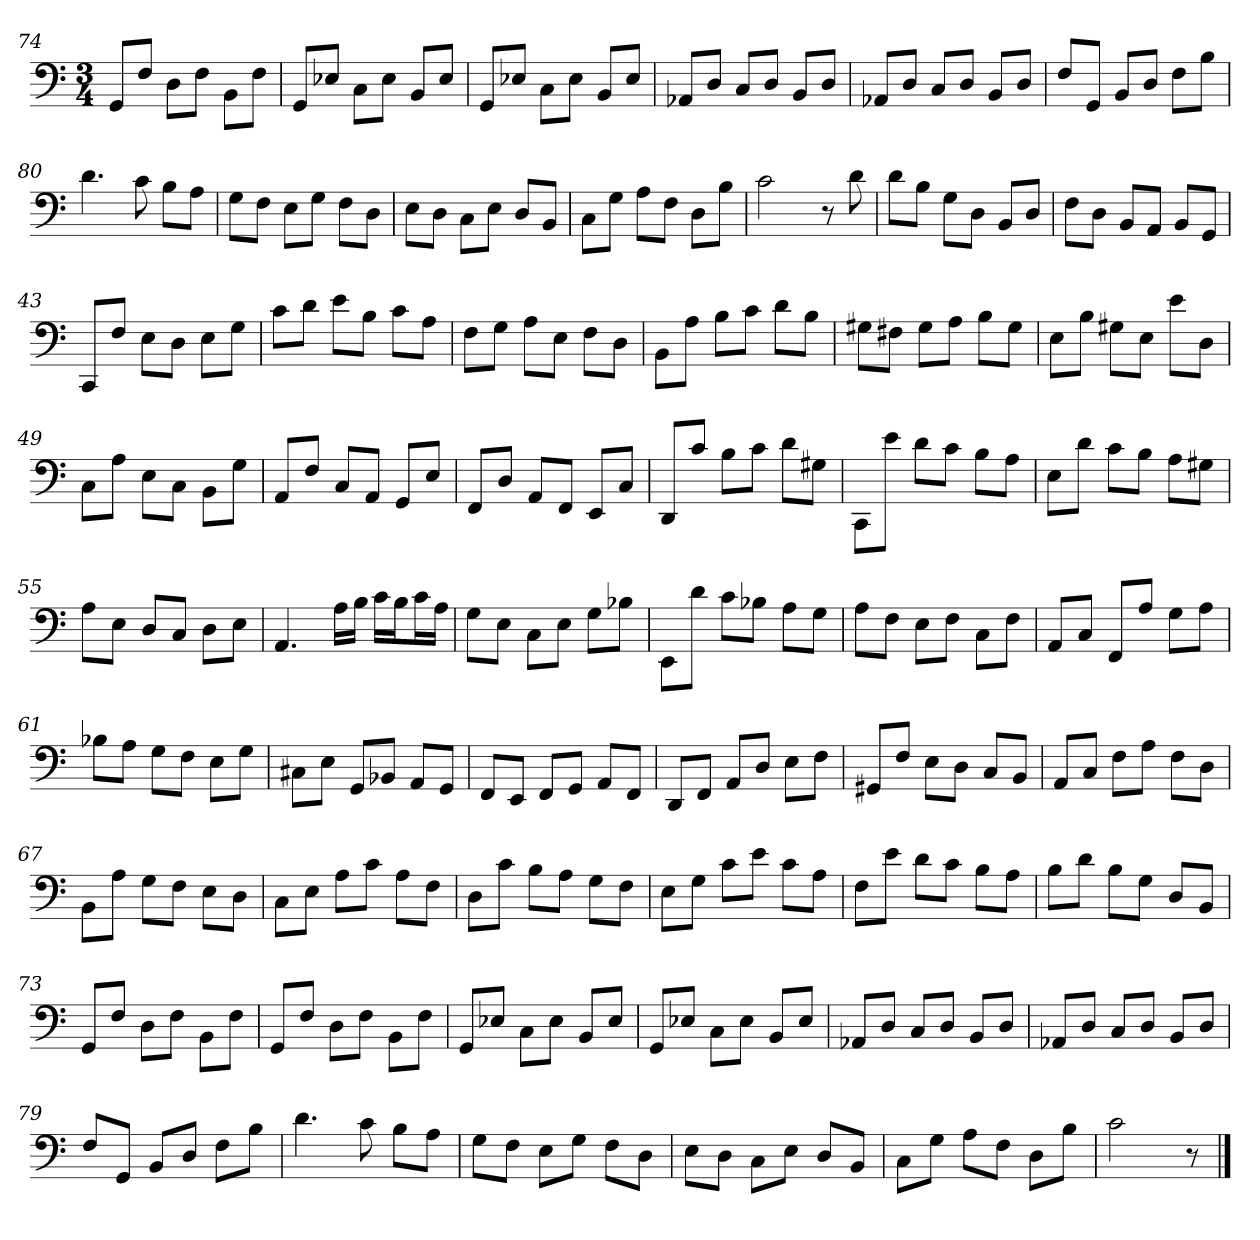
**kern
*part1
*staff1
*clefF4
*k[]
*C:
*M3/4
=74
8GG/L
8F/J
8D\L
8F\J
8BB\L
8F\J
=75
8GG/L
8E-X/J
8C\L
8E-\J
8BB/L
8E-/J
=76
8GG/L
8E-X/J
8C\L
8E-\J
8BB/L
8E-/J
=77
8AA-X/L
8D/J
8C/L
8D/J
8BB/L
8D/J
=78
8AA-X/L
8D/J
8C/L
8D/J
8BB/L
8D/J
=79
8F/L
8GG/J
8BB/L
8D/J
8F\L
8B\J
=80
4.d
8c
8B\L
8A\J
=81
8G\L
8F\J
8E\L
8G\J
8F\L
8D\J
=82
8E\L
8D\J
8C\L
8E\J
8D/L
8BB/J
=83
8C\L
8G\J
8A\L
8F\J
8D\L
8B\J
=84
2c
8r
8d
=41
8d\L
8B\J
8G\L
8D\J
8BB/L
8D/J
=42
8F\L
8D\J
8BB/L
8AA/J
8BB/L
8GG/J
=43
8CC/L
8F/J
8E\L
8D\J
8E\L
8G\J
=44
8c\L
8d\J
8e\L
8B\J
8c\L
8A\J
=45
8F\L
8G\J
8A\L
8E\J
8F\L
8D\J
=46
8BB\L
8A\J
8B\L
8c\J
8d\L
8B\J
=47
8G#X\L
8F#X\J
8G#\L
8A\J
8B\L
8G#\J
=48
8E\L
8B\J
8G#X\L
8E\J
8e\L
8D\J
=49
8C\L
8A\J
8E\L
8C\J
8BB\L
8G\J
=50
8AA/L
8F/J
8C/L
8AA/J
8GG/L
8E/J
=51
8FF/L
8D/J
8AA/L
8FF/J
8EE/L
8C/J
=52
8DD/L
8c/J
8B\L
8c\J
8d\L
8G#X\J
=53
8CC\L
8e\J
8d\L
8c\J
8B\L
8A\J
=54
8E\L
8d\J
8c\L
8B\J
8A\L
8G#X\J
=55
8A\L
8E\J
8D/L
8C/J
8D\L
8E\J
=56
4.AA
16A\LL
16B\JJ
16c\LL
16B\J
16c\L
16A\JJ
=57
8G\L
8E\J
8C\L
8E\J
8G\L
8B-X\J
=58
8EE\L
8d\J
8c\L
8B-X\J
8A\L
8G\J
=59
8A\L
8F\J
8E\L
8F\J
8C\L
8F\J
=60
8AA/L
8C/J
8FF/L
8A/J
8G\L
8A\J
=61
8B-X\L
8A\J
8G\L
8F\J
8E\L
8G\J
=62
8C#X\L
8E\J
8GG/L
8BB-X/J
8AA/L
8GG/J
=63
8FF/L
8EE/J
8FF/L
8GG/J
8AA/L
8FF/J
=64
8DD/L
8FF/J
8AA/L
8D/J
8E\L
8F\J
=65
8GG#X/L
8F/J
8E\L
8D\J
8C/L
8BB/J
=66
8AA/L
8C/J
8F\L
8A\J
8F\L
8D\J
=67
8BB\L
8A\J
8G\L
8F\J
8E\L
8D\J
=68
8C\L
8E\J
8A\L
8c\J
8A\L
8F\J
=69
8D\L
8c\J
8B\L
8A\J
8G\L
8F\J
=70
8E\L
8G\J
8c\L
8e\J
8c\L
8A\J
=71
8F\L
8e\J
8d\L
8c\J
8B\L
8A\J
=72
8B\L
8d\J
8B\L
8G\J
8D/L
8BB/J
=73
8GG/L
8F/J
8D\L
8F\J
8BB\L
8F\J
=74
8GG/L
8F/J
8D\L
8F\J
8BB\L
8F\J
=75
8GG/L
8E-X/J
8C\L
8E-\J
8BB/L
8E-/J
=76
8GG/L
8E-X/J
8C\L
8E-\J
8BB/L
8E-/J
=77
8AA-X/L
8D/J
8C/L
8D/J
8BB/L
8D/J
=78
8AA-X/L
8D/J
8C/L
8D/J
8BB/L
8D/J
=79
8F/L
8GG/J
8BB/L
8D/J
8F\L
8B\J
=80
4.d
8c
8B\L
8A\J
=81
8G\L
8F\J
8E\L
8G\J
8F\L
8D\J
=82
8E\L
8D\J
8C\L
8E\J
8D/L
8BB/J
=83
8C\L
8G\J
8A\L
8F\J
8D\L
8B\J
=84
2c
8r
==
*-
